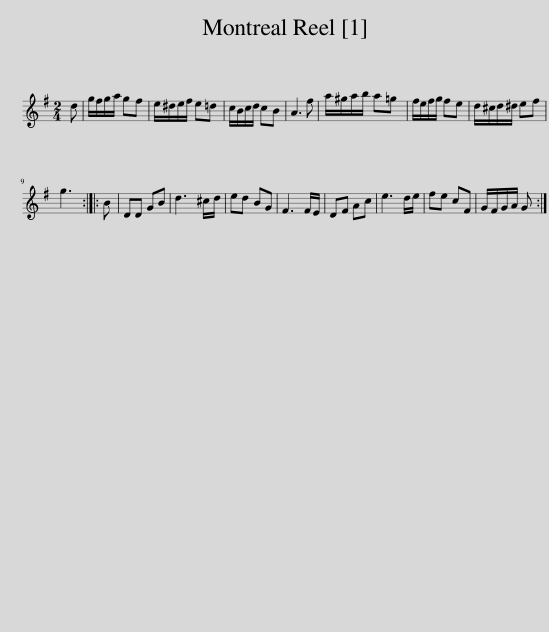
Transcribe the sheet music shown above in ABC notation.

X:1
L:1/8
M:2/4
I:linebreak $
K:G
V:1 treble
V:1
 d | g/f/g/a/ gf | e/^d/e/f/ e=d | c/B/c/d/ cB | A3 f | %5
 a/^g/a/b/ a=g | f/e/f/g/ fe | d/^c/d/^d/ ef |$ g3 :: B | %10
 DD GB | d3 ^c/d/ | ed BG | F3 F/E/ | DF Ac | %15
 e3 d/e/ | fe cF | G/F/G/A/ G :| %18
